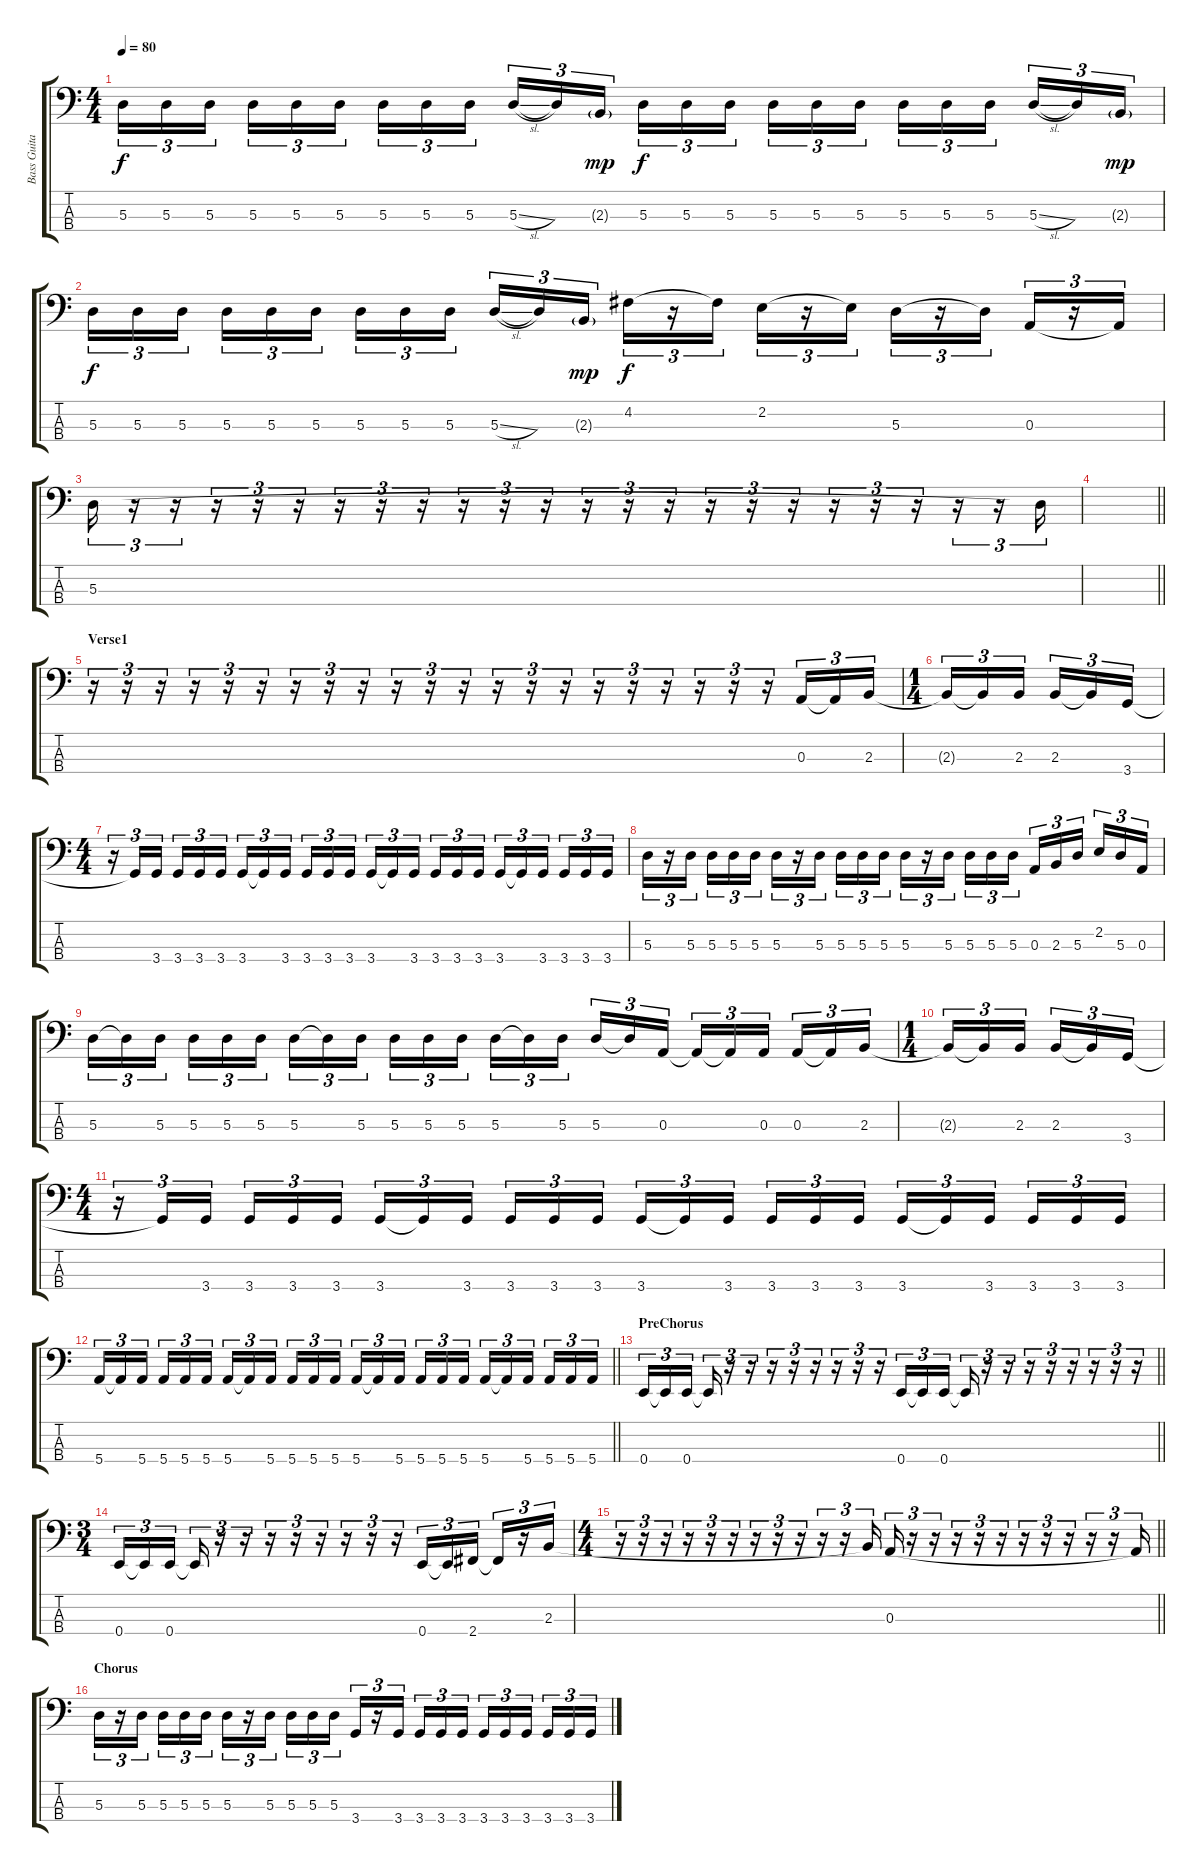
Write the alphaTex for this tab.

\track ("Bass Guitar" "Bass Guita") {instrument electricbassfinger}
\staff {score tabs}
\tuning (G2 D2 A1 E1) {hide}
\ts (4 4)
\tempo 80
\clef f4
\ks c
5.3.16{tu (3 2) dy f instrument electricbassfinger} 5.3.16{tu (3 2)} 5.3.16{tu (3 2) beam splitsecondary} 5.3.16{tu (3 2)} 5.3.16{tu (3 2)} 5.3.16{tu (3 2)} 5.3.16{tu (3 2)} 5.3.16{tu (3 2)} 5.3.16{tu (3 2) beam splitsecondary} 5.3{sl}.16{tu (3 2)} 5.3{t}.16{tu (3 2)} 2.3{g}.16{tu (3 2) dy mp} 5.3.16{tu (3 2) dy f} 5.3.16{tu (3 2)} 5.3.16{tu (3 2) beam splitsecondary} 5.3.16{tu (3 2)} 5.3.16{tu (3 2)} 5.3.16{tu (3 2)} 5.3.16{tu (3 2)} 5.3.16{tu (3 2)} 5.3.16{tu (3 2) beam splitsecondary} 5.3{sl}.16{tu (3 2)} 5.3{t}.16{tu (3 2)} 2.3{g}.16{tu (3 2) dy mp} |
5.3.16{tu (3 2) dy f} 5.3.16{tu (3 2)} 5.3.16{tu (3 2) beam splitsecondary} 5.3.16{tu (3 2)} 5.3.16{tu (3 2)} 5.3.16{tu (3 2)} 5.3.16{tu (3 2)} 5.3.16{tu (3 2)} 5.3.16{tu (3 2) beam splitsecondary} 5.3{sl}.16{tu (3 2)} 5.3{t}.16{tu (3 2)} 2.3{g}.16{tu (3 2) dy mp} 4.2.16{tu (3 2) dy f} r.16{tu (3 2)} 4.2{t}.16{tu (3 2)} 2.2.16{tu (3 2)} r.16{tu (3 2)} 2.2{t}.16{tu (3 2)} 5.3.16{tu (3 2)} r.16{tu (3 2)} 5.3{t}.16{tu (3 2)} 0.3.16{tu (3 2)} r.16{tu (3 2)} 0.3{t}.16{tu (3 2)} |
5.3.16{tu (3 2)} r.16{tu (3 2)} r.16{tu (3 2)} r.16{tu (3 2)} r.16{tu (3 2)} r.16{tu (3 2)} r.16{tu (3 2)} r.16{tu (3 2)} r.16{tu (3 2)} r.16{tu (3 2)} r.16{tu (3 2)} r.16{tu (3 2)} r.16{tu (3 2)} r.16{tu (3 2)} r.16{tu (3 2)} r.16{tu (3 2)} r.16{tu (3 2)} r.16{tu (3 2)} r.16{tu (3 2)} r.16{tu (3 2)} r.16{tu (3 2)} r.16{tu (3 2)} r.16{tu (3 2)} 5.3{t}.16{tu (3 2)} |
\barLineRight lightlight
|
\section ("" "Verse1")
r.16{tu (3 2)} r.16{tu (3 2)} r.16{tu (3 2)} r.16{tu (3 2)} r.16{tu (3 2)} r.16{tu (3 2)} r.16{tu (3 2)} r.16{tu (3 2)} r.16{tu (3 2)} r.16{tu (3 2)} r.16{tu (3 2)} r.16{tu (3 2)} r.16{tu (3 2)} r.16{tu (3 2)} r.16{tu (3 2)} r.16{tu (3 2)} r.16{tu (3 2)} r.16{tu (3 2)} r.16{tu (3 2)} r.16{tu (3 2)} r.16{tu (3 2)} 0.3.16{tu (3 2)} 0.3{t}.16{tu (3 2)} 2.3.16{tu (3 2)} |
\ts (1 4)
2.3{t}.16{tu (3 2)} 2.3{t}.16{tu (3 2)} 2.3.16{tu (3 2) beam splitsecondary} 2.3.16{tu (3 2)} 2.3{t}.16{tu (3 2)} 3.4.16{tu (3 2)} |
\ts (4 4)
r.16{tu (3 2)} 3.4{t}.16{tu (3 2)} 3.4.16{tu (3 2) beam splitsecondary} 3.4.16{tu (3 2)} 3.4.16{tu (3 2)} 3.4.16{tu (3 2)} 3.4.16{tu (3 2)} 3.4{t}.16{tu (3 2)} 3.4.16{tu (3 2) beam splitsecondary} 3.4.16{tu (3 2)} 3.4.16{tu (3 2)} 3.4.16{tu (3 2)} 3.4.16{tu (3 2)} 3.4{t}.16{tu (3 2)} 3.4.16{tu (3 2) beam splitsecondary} 3.4.16{tu (3 2)} 3.4.16{tu (3 2)} 3.4.16{tu (3 2)} 3.4.16{tu (3 2)} 3.4{t}.16{tu (3 2)} 3.4.16{tu (3 2) beam splitsecondary} 3.4.16{tu (3 2)} 3.4.16{tu (3 2)} 3.4.16{tu (3 2)} |
5.3.16{tu (3 2)} r.16{tu (3 2)} 5.3.16{tu (3 2) beam splitsecondary} 5.3.16{tu (3 2)} 5.3.16{tu (3 2)} 5.3.16{tu (3 2)} 5.3.16{tu (3 2)} r.16{tu (3 2)} 5.3.16{tu (3 2) beam splitsecondary} 5.3.16{tu (3 2)} 5.3.16{tu (3 2)} 5.3.16{tu (3 2)} 5.3.16{tu (3 2)} r.16{tu (3 2)} 5.3.16{tu (3 2) beam splitsecondary} 5.3.16{tu (3 2)} 5.3.16{tu (3 2)} 5.3.16{tu (3 2)} 0.3.16{tu (3 2)} 2.3.16{tu (3 2)} 5.3.16{tu (3 2) beam splitsecondary} 2.2.16{tu (3 2)} 5.3.16{tu (3 2)} 0.3.16{tu (3 2)} |
5.3.16{tu (3 2)} 5.3{t}.16{tu (3 2)} 5.3.16{tu (3 2) beam splitsecondary} 5.3.16{tu (3 2)} 5.3.16{tu (3 2)} 5.3.16{tu (3 2)} 5.3.16{tu (3 2)} 5.3{t}.16{tu (3 2)} 5.3.16{tu (3 2) beam splitsecondary} 5.3.16{tu (3 2)} 5.3.16{tu (3 2)} 5.3.16{tu (3 2)} 5.3.16{tu (3 2)} 5.3{t}.16{tu (3 2)} 5.3.16{tu (3 2) beam splitsecondary} 5.3.16{tu (3 2)} 5.3{t}.16{tu (3 2)} 0.3.16{tu (3 2)} 0.3{t}.16{tu (3 2)} 0.3{t}.16{tu (3 2)} 0.3.16{tu (3 2) beam splitsecondary} 0.3.16{tu (3 2)} 0.3{t}.16{tu (3 2)} 2.3.16{tu (3 2)} |
\ts (1 4)
2.3{t}.16{tu (3 2)} 2.3{t}.16{tu (3 2)} 2.3.16{tu (3 2) beam splitsecondary} 2.3.16{tu (3 2)} 2.3{t}.16{tu (3 2)} 3.4.16{tu (3 2)} |
\ts (4 4)
r.16{tu (3 2)} 3.4{t}.16{tu (3 2)} 3.4.16{tu (3 2) beam splitsecondary} 3.4.16{tu (3 2)} 3.4.16{tu (3 2)} 3.4.16{tu (3 2)} 3.4.16{tu (3 2)} 3.4{t}.16{tu (3 2)} 3.4.16{tu (3 2) beam splitsecondary} 3.4.16{tu (3 2)} 3.4.16{tu (3 2)} 3.4.16{tu (3 2)} 3.4.16{tu (3 2)} 3.4{t}.16{tu (3 2)} 3.4.16{tu (3 2) beam splitsecondary} 3.4.16{tu (3 2)} 3.4.16{tu (3 2)} 3.4.16{tu (3 2)} 3.4.16{tu (3 2)} 3.4{t}.16{tu (3 2)} 3.4.16{tu (3 2) beam splitsecondary} 3.4.16{tu (3 2)} 3.4.16{tu (3 2)} 3.4.16{tu (3 2)} |
\barLineRight lightlight
5.4.16{tu (3 2)} 5.4{t}.16{tu (3 2)} 5.4.16{tu (3 2) beam splitsecondary} 5.4.16{tu (3 2)} 5.4.16{tu (3 2)} 5.4.16{tu (3 2)} 5.4.16{tu (3 2)} 5.4{t}.16{tu (3 2)} 5.4.16{tu (3 2) beam splitsecondary} 5.4.16{tu (3 2)} 5.4.16{tu (3 2)} 5.4.16{tu (3 2)} 5.4.16{tu (3 2)} 5.4{t}.16{tu (3 2)} 5.4.16{tu (3 2) beam splitsecondary} 5.4.16{tu (3 2)} 5.4.16{tu (3 2)} 5.4.16{tu (3 2)} 5.4.16{tu (3 2)} 5.4{t}.16{tu (3 2)} 5.4.16{tu (3 2) beam splitsecondary} 5.4.16{tu (3 2)} 5.4.16{tu (3 2)} 5.4.16{tu (3 2)} |
\section ("" "PreChorus")
\barLineRight lightlight
0.4.16{tu (3 2)} 0.4{t}.16{tu (3 2)} 0.4.16{tu (3 2) beam splitsecondary} 0.4{t}.16{tu (3 2)} r.16{tu (3 2)} r.16{tu (3 2)} r.16{tu (3 2)} r.16{tu (3 2)} r.16{tu (3 2)} r.16{tu (3 2)} r.16{tu (3 2)} r.16{tu (3 2)} 0.4.16{tu (3 2)} 0.4{t}.16{tu (3 2)} 0.4.16{tu (3 2) beam splitsecondary} 0.4{t}.16{tu (3 2)} r.16{tu (3 2)} r.16{tu (3 2)} r.16{tu (3 2)} r.16{tu (3 2)} r.16{tu (3 2)} r.16{tu (3 2)} r.16{tu (3 2)} r.16{tu (3 2)} |
\ts (3 4)
0.4.16{tu (3 2)} 0.4{t}.16{tu (3 2)} 0.4.16{tu (3 2) beam splitsecondary} 0.4{t}.16{tu (3 2)} r.16{tu (3 2)} r.16{tu (3 2)} r.16{tu (3 2)} r.16{tu (3 2)} r.16{tu (3 2)} r.16{tu (3 2)} r.16{tu (3 2)} r.16{tu (3 2)} 0.4.16{tu (3 2)} 0.4{t}.16{tu (3 2)} 2.4.16{tu (3 2) beam splitsecondary} 2.4{t}.16{tu (3 2)} r.16{tu (3 2)} 2.3.16{tu (3 2)} |
\ts (4 4)
\barLineRight lightlight
r.16{tu (3 2)} r.16{tu (3 2)} r.16{tu (3 2)} r.16{tu (3 2)} r.16{tu (3 2)} r.16{tu (3 2)} r.16{tu (3 2)} r.16{tu (3 2)} r.16{tu (3 2)} r.16{tu (3 2)} r.16{tu (3 2)} 2.3{t}.16{tu (3 2)} 0.3.16{tu (3 2)} r.16{tu (3 2)} r.16{tu (3 2)} r.16{tu (3 2)} r.16{tu (3 2)} r.16{tu (3 2)} r.16{tu (3 2)} r.16{tu (3 2)} r.16{tu (3 2)} r.16{tu (3 2)} r.16{tu (3 2)} 0.3{t}.16{tu (3 2)} |
\section ("" "Chorus")
5.3.16{tu (3 2)} r.16{tu (3 2)} 5.3.16{tu (3 2) beam splitsecondary} 5.3.16{tu (3 2)} 5.3.16{tu (3 2)} 5.3.16{tu (3 2)} 5.3.16{tu (3 2)} r.16{tu (3 2)} 5.3.16{tu (3 2) beam splitsecondary} 5.3.16{tu (3 2)} 5.3.16{tu (3 2)} 5.3.16{tu (3 2)} 3.4.16{tu (3 2)} r.16{tu (3 2)} 3.4.16{tu (3 2) beam splitsecondary} 3.4.16{tu (3 2)} 3.4.16{tu (3 2)} 3.4.16{tu (3 2)} 3.4.16{tu (3 2)} 3.4.16{tu (3 2)} 3.4.16{tu (3 2) beam splitsecondary} 3.4.16{tu (3 2)} 3.4.16{tu (3 2)} 3.4.16{tu (3 2)}
